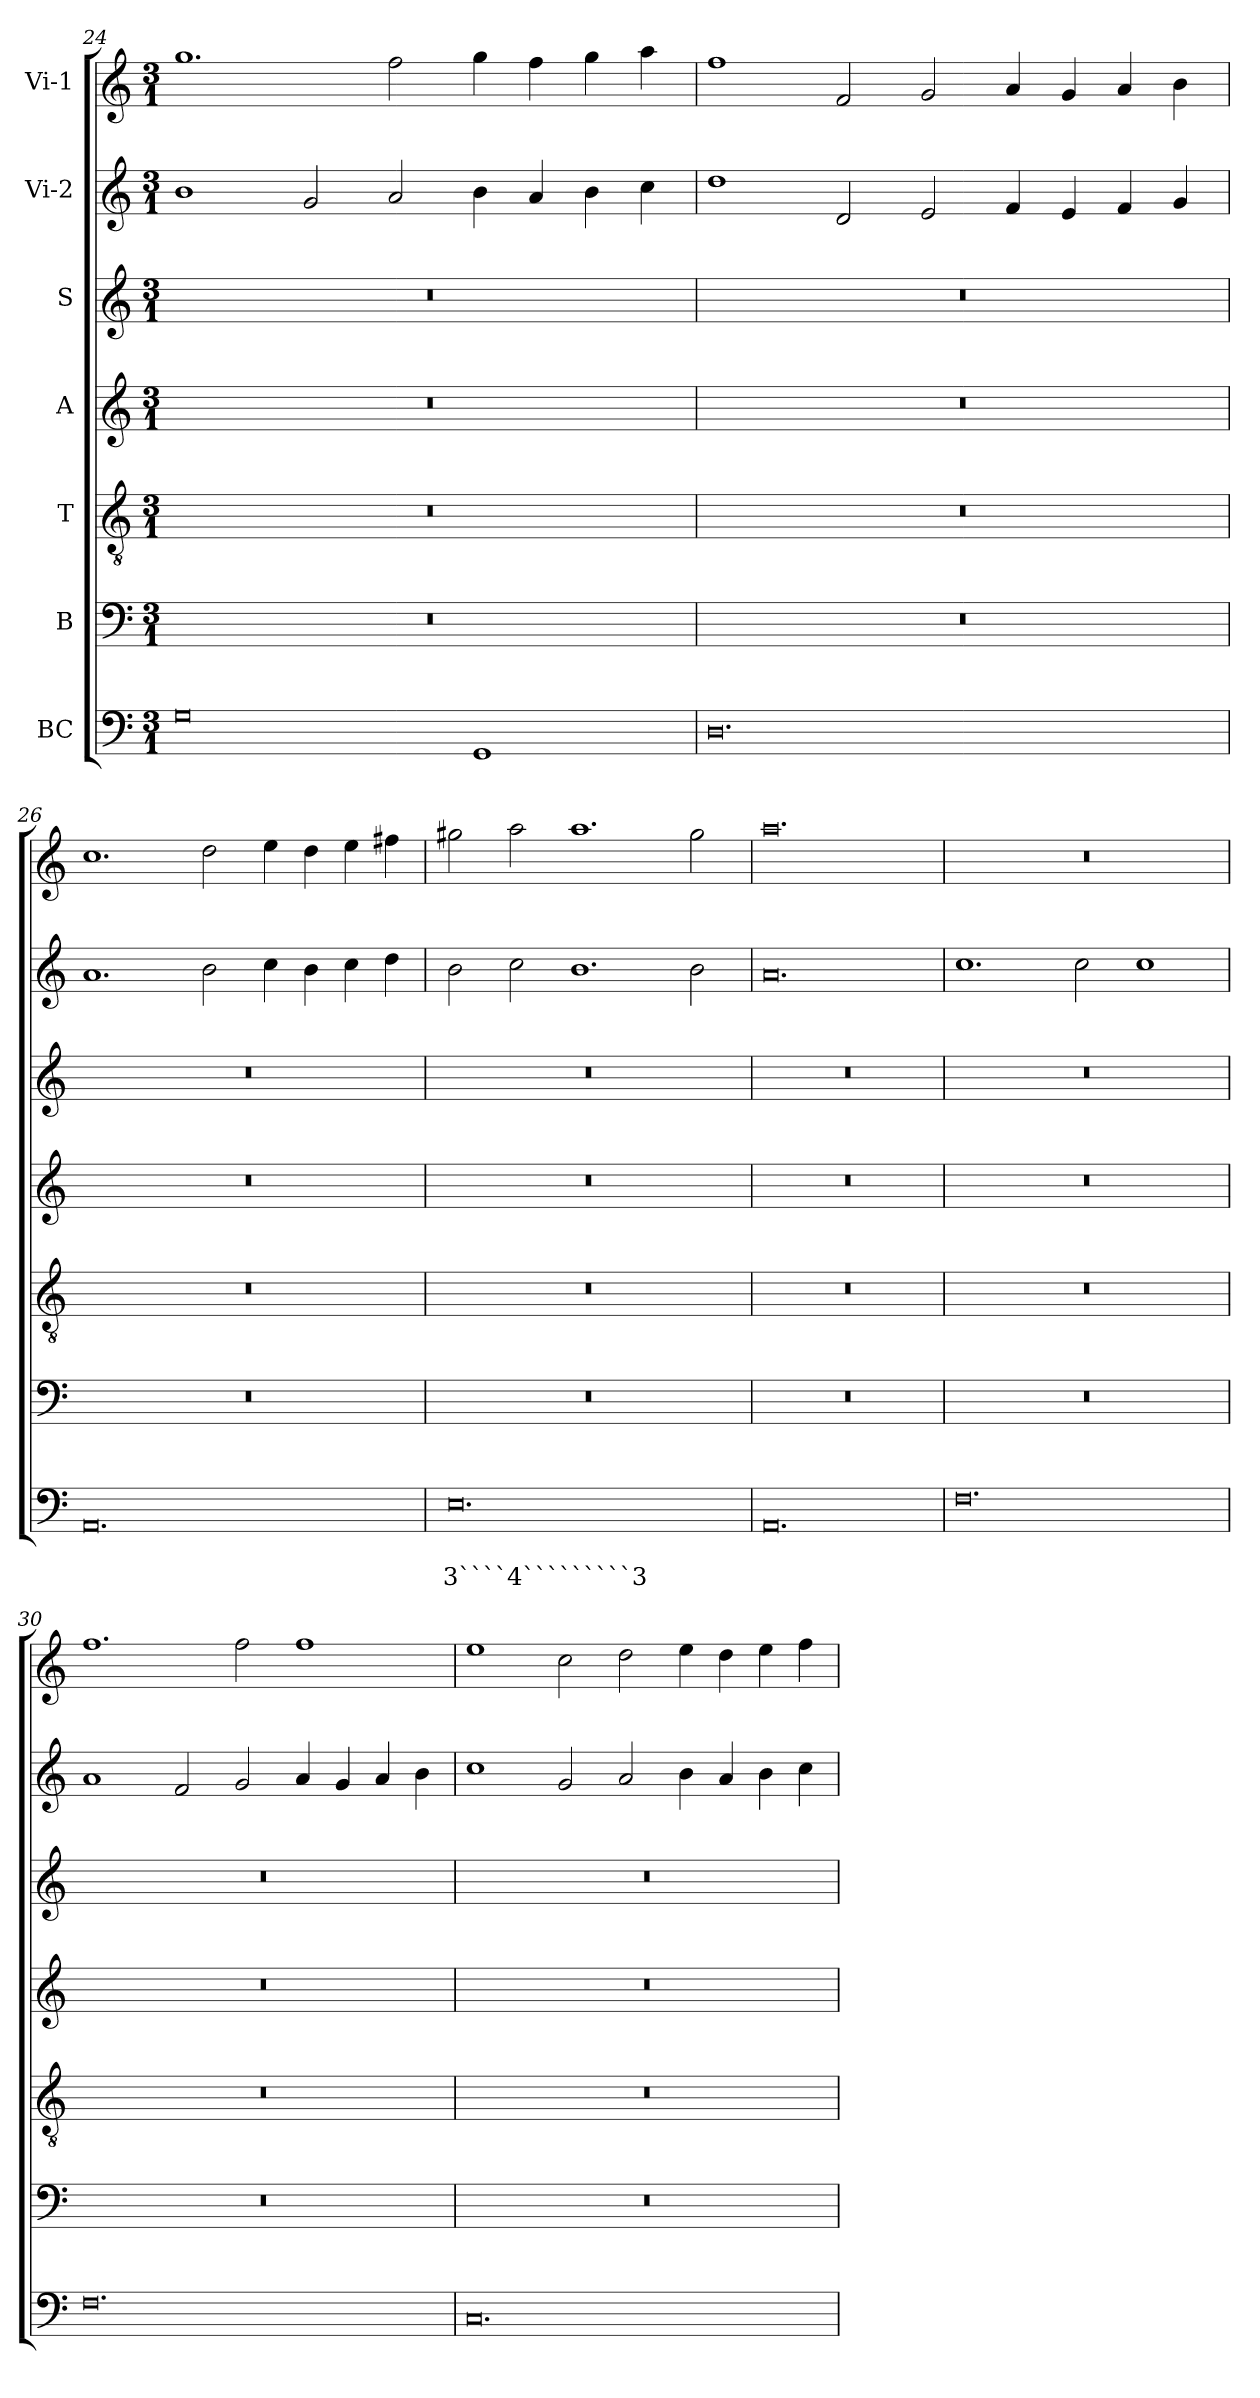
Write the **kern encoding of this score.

**kern	**text	**text	**kern	**kern	**kern	**kern	**kern	**kern
*part7	*part7	*part7	*part6	*part5	*part4	*part3	*part2	*part1
*staff7	*staff7	*staff7	*staff6	*staff5	*staff4	*staff3	*staff2	*staff1
*I"BC	*	*	*I"B	*I"T	*I"A	*I"S	*I"Vi-2	*I"Vi-1
*clefF4	*	*	*clefF4	*clefGv2	*clefG2	*clefG2	*clefG2	*clefG2
*k[]	*	*	*k[]	*k[]	*k[]	*k[]	*k[]	*k[]
*C:	*	*	*C:	*C:	*C:	*C:	*C:	*C:
*M3/1	*	*	*M3/1	*M3/1	*M3/1	*M3/1	*M3/1	*M3/1
=24	=24	=24	=24	=24	=24	=24	=24	=24
0G	.	.	0.r	0.r	0.r	0.r	1b	1.gg
.	.	.	.	.	.	.	2g/	.
.	.	.	.	.	.	.	2a/	2ff\
1GG	.	.	.	.	.	.	4b\	4gg\
.	.	.	.	.	.	.	4a/	4ff\
.	.	.	.	.	.	.	4b\	4gg\
.	.	.	.	.	.	.	4cc\	4aa\
=25	=25	=25	=25	=25	=25	=25	=25	=25
0.D	.	.	0.r	0.r	0.r	0.r	1dd	1ff
.	.	.	.	.	.	.	2d/	2f/
.	.	.	.	.	.	.	2e/	2g/
.	.	.	.	.	.	.	4f/	4a/
.	.	.	.	.	.	.	4e/	4g/
.	.	.	.	.	.	.	4f/	4a/
.	.	.	.	.	.	.	4g/	4b\
=26	=26	=26	=26	=26	=26	=26	=26	=26
0.AA	.	.	0.r	0.r	0.r	0.r	1.a	1.cc
.	.	.	.	.	.	.	2b\	2dd\
.	.	.	.	.	.	.	4cc\	4ee\
.	.	.	.	.	.	.	4b\	4dd\
.	.	.	.	.	.	.	4cc\	4ee\
.	.	.	.	.	.	.	4dd\	4ff#X\
=27	=27	=27	=27	=27	=27	=27	=27	=27
!	!	!LO:LY:b	!	!	!	!	!	!
0.E	.	3````4`````````3	0.r	0.r	0.r	0.r	2b\	2gg#X\
.	.	.	.	.	.	.	2cc\	2aa\
.	.	.	.	.	.	.	1.b	1.aa
.	.	.	.	.	.	.	2b\	2gg#\
!!LO:PB:g=z
=28	=28	=28	=28	=28	=28	=28	=28	=28
0.AA	.	.	0.r	0.r	0.r	0.r	0.a	0.aa
=29	=29	=29	=29	=29	=29	=29	=29	=29
0.F	.	.	0.r	0.r	0.r	0.r	1.cc	0.r
.	.	.	.	.	.	.	2cc\	.
.	.	.	.	.	.	.	1cc	.
=30	=30	=30	=30	=30	=30	=30	=30	=30
0.F	.	.	0.r	0.r	0.r	0.r	1a	1.ff
.	.	.	.	.	.	.	2f/	.
.	.	.	.	.	.	.	2g/	2ff\
.	.	.	.	.	.	.	4a/	1ff
.	.	.	.	.	.	.	4g/	.
.	.	.	.	.	.	.	4a/	.
.	.	.	.	.	.	.	4b\	.
=31	=31	=31	=31	=31	=31	=31	=31	=31
0.C	.	.	0.r	0.r	0.r	0.r	1cc	1ee
.	.	.	.	.	.	.	2g/	2cc\
.	.	.	.	.	.	.	2a/	2dd\
.	.	.	.	.	.	.	4b\	4ee\
.	.	.	.	.	.	.	4a/	4dd\
.	.	.	.	.	.	.	4b\	4ee\
.	.	.	.	.	.	.	4cc\	4ff\
=	=	=	=	=	=	=	=	=
*-	*-	*-	*-	*-	*-	*-	*-	*-
